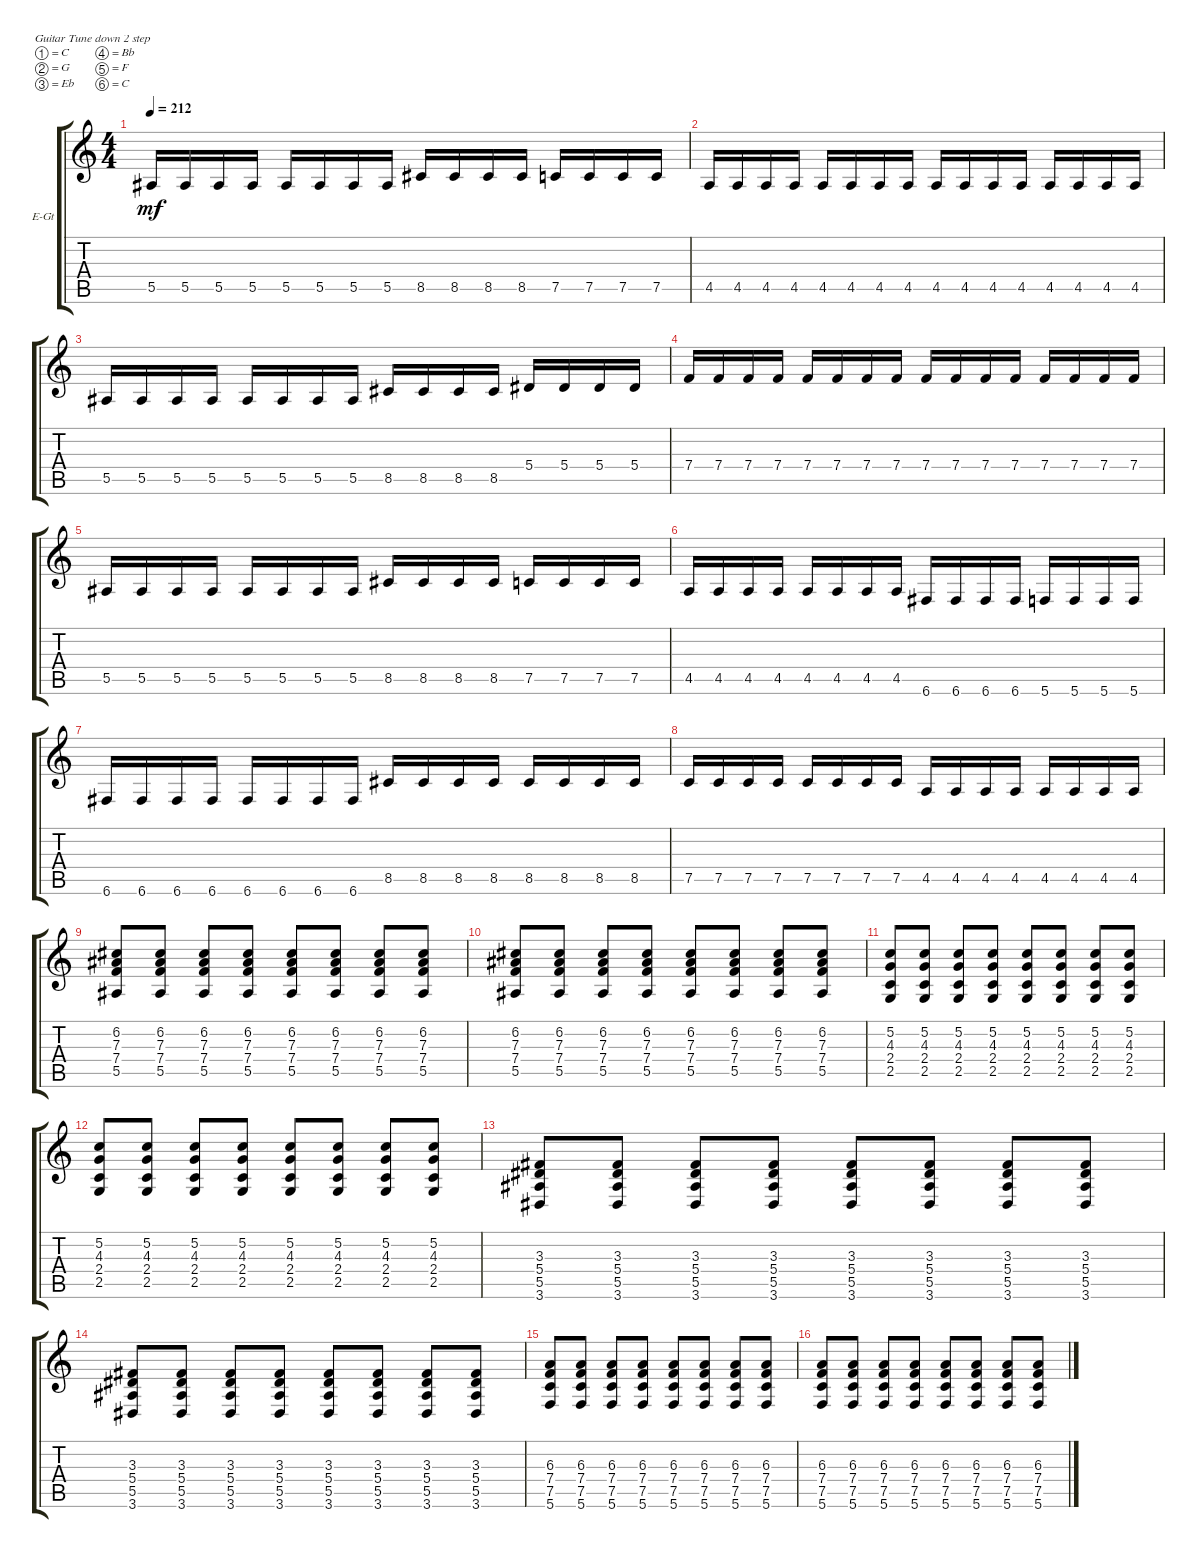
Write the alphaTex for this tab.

\defaultSystemsLayout 4
\bracketExtendMode groupsimilarinstruments
\firstSystemTrackNameOrientation horizontal
\otherSystemsTrackNameOrientation horizontal
\track ("Eschbach Rhythm" "E-Gt") {instrument overdrivenguitar}
\staff {score tabs}
\tuning (C4 G3 Eb3 Bb2 F2 C2)
\ts (4 4)
\tempo 212
\clef g2
\ks c
5.5.16{dy mf} 5.5.16 5.5.16 5.5.16 5.5.16 5.5.16 5.5.16 5.5.16 8.5.16 8.5.16 8.5.16 8.5.16 7.5.16 7.5.16 7.5.16 7.5.16 |
4.5.16 4.5.16 4.5.16 4.5.16 4.5.16 4.5.16 4.5.16 4.5.16 4.5.16 4.5.16 4.5.16 4.5.16 4.5.16 4.5.16 4.5.16 4.5.16 |
5.5.16 5.5.16 5.5.16 5.5.16 5.5.16 5.5.16 5.5.16 5.5.16 8.5.16 8.5.16 8.5.16 8.5.16 5.4.16 5.4.16 5.4.16 5.4.16 |
7.4.16 7.4.16 7.4.16 7.4.16 7.4.16 7.4.16 7.4.16 7.4.16 7.4.16 7.4.16 7.4.16 7.4.16 7.4.16 7.4.16 7.4.16 7.4.16 |
5.5.16 5.5.16 5.5.16 5.5.16 5.5.16 5.5.16 5.5.16 5.5.16 8.5.16 8.5.16 8.5.16 8.5.16 7.5.16 7.5.16 7.5.16 7.5.16 |
4.5.16 4.5.16 4.5.16 4.5.16 4.5.16 4.5.16 4.5.16 4.5.16 6.6.16 6.6.16 6.6.16 6.6.16 5.6.16 5.6.16 5.6.16 5.6.16 |
6.6.16 6.6.16 6.6.16 6.6.16 6.6.16 6.6.16 6.6.16 6.6.16 8.5.16 8.5.16 8.5.16 8.5.16 8.5.16 8.5.16 8.5.16 8.5.16 |
7.5.16 7.5.16 7.5.16 7.5.16 7.5.16 7.5.16 7.5.16 7.5.16 4.5.16 4.5.16 4.5.16 4.5.16 4.5.16 4.5.16 4.5.16 4.5.16 |
(5.5 7.4 7.3 6.2).8 (5.5 7.4 7.3 6.2).8 (5.5 7.4 7.3 6.2).8 (5.5 7.4 7.3 6.2).8 (5.5 7.4 7.3 6.2).8 (5.5 7.4 7.3 6.2).8 (5.5 7.4 7.3 6.2).8 (5.5 7.4 7.3 6.2).8 |
(5.5 7.4 7.3 6.2).8 (5.5 7.4 7.3 6.2).8 (5.5 7.4 7.3 6.2).8 (5.5 7.4 7.3 6.2).8 (5.5 7.4 7.3 6.2).8 (5.5 7.4 7.3 6.2).8 (5.5 7.4 7.3 6.2).8 (5.5 7.4 7.3 6.2).8 |
(2.5 2.4 4.3 5.2).8 (2.5 2.4 4.3 5.2).8 (2.5 2.4 4.3 5.2).8 (2.5 2.4 4.3 5.2).8 (2.5 2.4 4.3 5.2).8 (2.5 2.4 4.3 5.2).8 (2.5 2.4 4.3 5.2).8 (2.5 2.4 4.3 5.2).8 |
(2.5 2.4 4.3 5.2).8 (2.5 2.4 4.3 5.2).8 (2.5 2.4 4.3 5.2).8 (2.5 2.4 4.3 5.2).8 (2.5 2.4 4.3 5.2).8 (2.5 2.4 4.3 5.2).8 (2.5 2.4 4.3 5.2).8 (2.5 2.4 4.3 5.2).8 |
(3.6 5.5 5.4 3.3).8 (3.6 5.5 5.4 3.3).8 (3.6 5.5 5.4 3.3).8 (3.6 5.5 5.4 3.3).8 (3.6 5.5 5.4 3.3).8 (3.6 5.5 5.4 3.3).8 (3.6 5.5 5.4 3.3).8 (3.3 5.4 5.5 3.6).8 |
(3.6 5.5 5.4 3.3).8 (3.6 5.5 5.4 3.3).8 (3.6 5.5 5.4 3.3).8 (3.6 5.5 5.4 3.3).8 (3.6 5.5 5.4 3.3).8 (3.6 5.5 5.4 3.3).8 (3.6 5.5 5.4 3.3).8 (3.6 5.5 5.4 3.3).8 |
(6.3 7.4 7.5 5.6).8 (6.3 7.4 7.5 5.6).8 (6.3 7.4 7.5 5.6).8 (6.3 7.4 7.5 5.6).8 (6.3 7.4 7.5 5.6).8 (6.3 7.4 7.5 5.6).8 (6.3 7.4 7.5 5.6).8 (6.3 7.4 7.5 5.6).8 |
(6.3 7.4 7.5 5.6).8 (6.3 7.4 7.5 5.6).8 (6.3 7.4 7.5 5.6).8 (6.3 7.4 7.5 5.6).8 (6.3 7.4 7.5 5.6).8 (6.3 7.4 7.5 5.6).8 (6.3 7.4 7.5 5.6).8 (6.3 7.4 7.5 5.6).8
